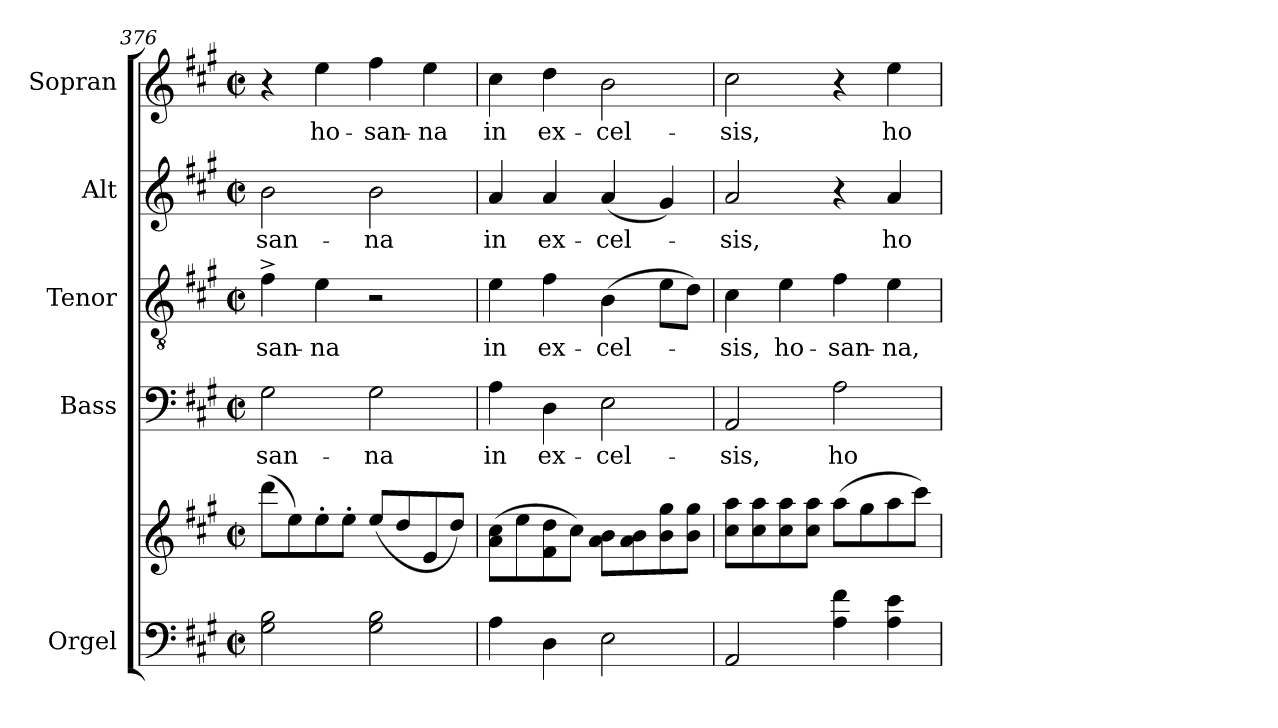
**kern	**kern	**kern	**text	**kern	**text	**kern	**text	**kern	**text
*part5	*part5	*part4	*part4	*part3	*part3	*part2	*part2	*part1	*part1
*staff6	*staff5	*staff4	*staff4	*staff3	*staff3	*staff2	*staff2	*staff1	*staff1
*I"Orgel	*	*I"Bass	*	*I"Tenor	*	*I"Alt	*	*I"Sopran	*
*I'Org.	*	*I'B.	*	*I'T.	*	*I'A.	*	*I'S.	*
*clefF4	*clefG2	*clefF4	*	*clefGv2	*	*clefG2	*	*clefG2	*
*k[f#c#g#]	*k[f#c#g#]	*k[f#c#g#]	*	*k[f#c#g#]	*	*k[f#c#g#]	*	*k[f#c#g#]	*
*A:	*A:	*A:	*	*A:	*	*A:	*	*A:	*
*M2/2	*M2/2	*M2/2	*	*M2/2	*	*M2/2	*	*M2/2	*
*met(c|)	*met(c|)	*met(c|)	*	*met(c|)	*	*met(c|)	*	*met(c|)	*
=376	=376	=376	=376	=376	=376	=376	=376	=376	=376
!	!	!	!LO:LY:b	!	!LO:LY:b	!	!LO:LY:b	!	!
2G#\ 2B\	(>8ddd\L	2G#\	-san-	4f#^>\	-san-	2b\	-san-	4r	.
.	8ee\)	.	.	.	.	.	.	.	.
!	!	!	!	!	!LO:LY:b	!	!	!	!LO:LY:b
.	8ee'>\	.	.	4e\	-na	.	.	4ee\	ho-
.	8ee'>\J	.	.	.	.	.	.	.	.
!	!	!	!LO:LY:b	!	!	!	!LO:LY:b	!	!LO:LY:b
2G#\ 2B\	(<8ee/L	2G#\	-na	2r	.	2b\	-na	4ff#\	-san-
.	8dd/	.	.	.	.	.	.	.	.
!	!	!	!	!	!	!	!	!	!LO:LY:b
.	8e/	.	.	.	.	.	.	4ee\	-na
.	8dd/J)	.	.	.	.	.	.	.	.
=377	=377	=377	=377	=377	=377	=377	=377	=377	=377
!	!	!	!LO:LY:b	!	!LO:LY:b	!	!LO:LY:b	!	!LO:LY:b
4A\	(>8a\ 8cc#\L	4A\	in	4e\	in	4a/	in	4cc#\	in
.	8ee\	.	.	.	.	.	.	.	.
!	!	!	!LO:LY:b	!	!LO:LY:b	!	!LO:LY:b	!	!LO:LY:b
4D\	8f#\ 8dd\	4D\	ex-	4f#\	ex-	4a/	ex-	4dd\	ex-
.	8cc#\J)	.	.	.	.	.	.	.	.
!	!	!	!LO:LY:b	!	!LO:LY:b	!	!LO:LY:b	!	!LO:LY:b
2E\	8a\ 8b\L	2E\	-cel-	(>4B\	-cel-	(<4a/	-cel-	2b\	-cel-
.	8a\ 8b\	.	.	.	.	.	.	.	.
.	8b\ 8gg#\	.	.	8e\L	.	4g#/)	.	.	.
.	8b\ 8gg#\J	.	.	8d\J)	.	.	.	.	.
=378	=378	=378	=378	=378	=378	=378	=378	=378	=378
!	!	!	!LO:LY:b	!	!LO:LY:b	!	!LO:LY:b	!	!LO:LY:b
2AA/	8cc#\ 8aa\L	2AA/	-sis,	4c#\	-sis,	2a/	-sis,	2cc#\	-sis,
.	8cc#\ 8aa\	.	.	.	.	.	.	.	.
!	!	!	!	!	!LO:LY:b	!	!	!	!
.	8cc#\ 8aa\	.	.	4e\	ho-	.	.	.	.
.	8cc#\ 8aa\J	.	.	.	.	.	.	.	.
!	!	!	!LO:LY:b	!	!LO:LY:b	!	!	!	!
4A\ 4f#\	(>8aa\L	2A\	ho-	4f#\	-san-	4r	.	4r	.
.	8gg#\	.	.	.	.	.	.	.	.
!	!	!	!	!	!LO:LY:b	!	!LO:LY:b	!	!LO:LY:b
4A\ 4e\	8aa\	.	.	4e\	-na,	4a/	ho-	4ee\	ho-
.	8ccc#\J)	.	.	.	.	.	.	.	.
=	=	=	=	=	=	=	=	=	=
*-	*-	*-	*-	*-	*-	*-	*-	*-	*-
